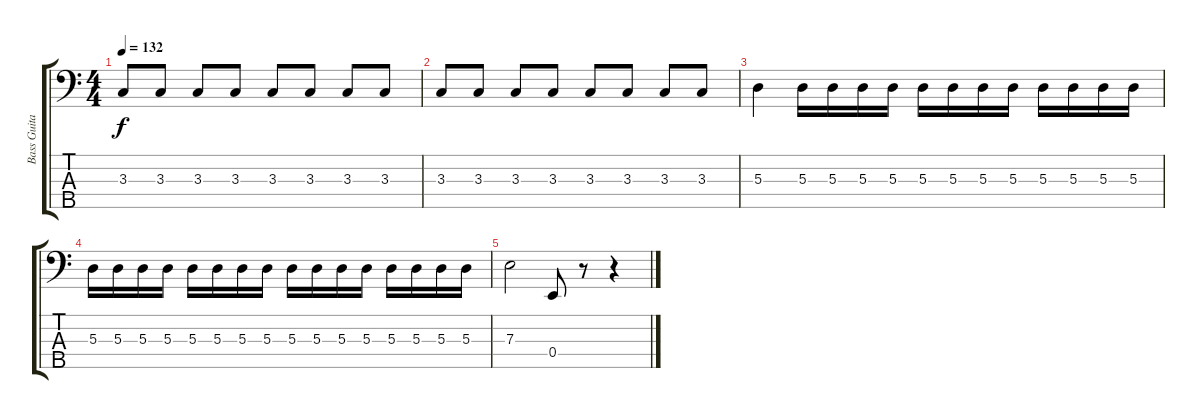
\track ("Bass Guitar(s)" "Bass Guita") {instrument electricbasspick}
\staff {score tabs}
\tuning (G2 D2 A1 E1 B0) {hide}
\ts (4 4)
\tempo 132
\clef f4
\ks c
3.3.8{dy f} 3.3.8 3.3.8 3.3.8 3.3.8 3.3.8 3.3.8 3.3.8 |
3.3.8 3.3.8 3.3.8 3.3.8 3.3.8 3.3.8 3.3.8 3.3.8 |
5.3.4 5.3.16 5.3.16 5.3.16 5.3.16 5.3.16 5.3.16 5.3.16 5.3.16 5.3.16 5.3.16 5.3.16 5.3.16 |
5.3.16 5.3.16 5.3.16 5.3.16 5.3.16 5.3.16 5.3.16 5.3.16 5.3.16 5.3.16 5.3.16 5.3.16 5.3.16 5.3.16 5.3.16 5.3.16 |
7.3.2 0.4.8 r.8 r.4
